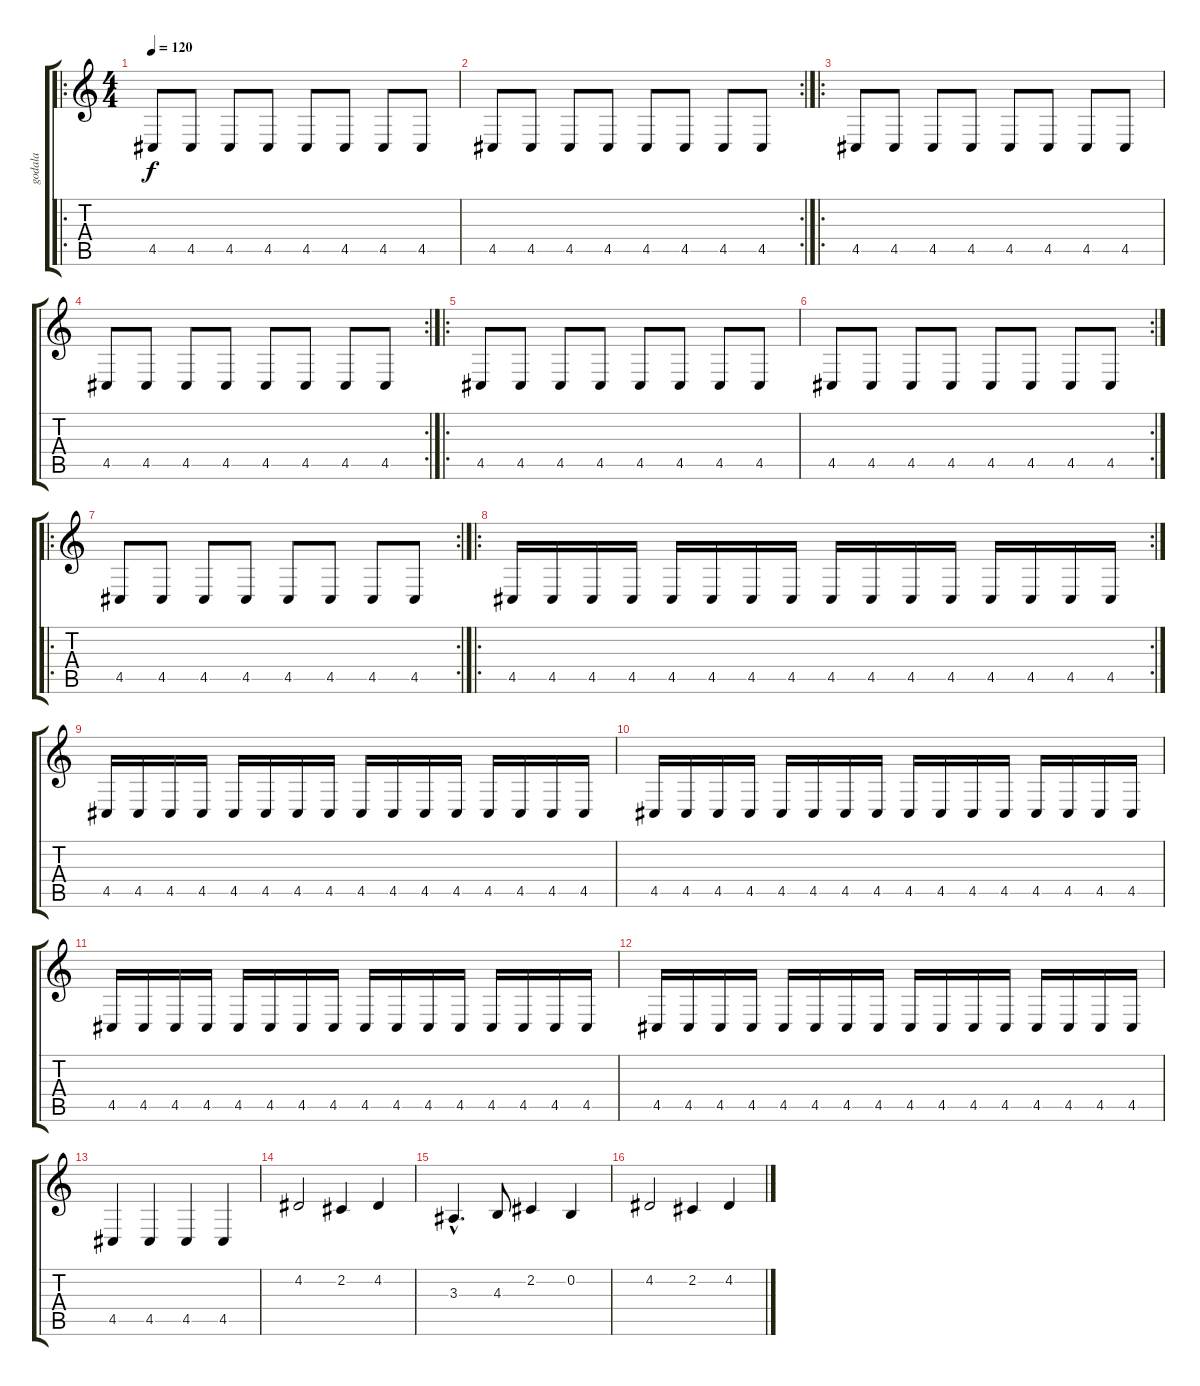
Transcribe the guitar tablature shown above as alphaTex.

\track ("godala" "godala") {instrument stringensemble1}
\staff {score tabs}
\tuning (E4 B3 G3 D3 A2 E2) {hide}
\ro
\ts (4 4)
\tempo 120
\clef g2
\ks c
4.5.8{dy f} 4.5.8 4.5.8 4.5.8 4.5.8 4.5.8 4.5.8 4.5.8 |
\rc 2
4.5.8 4.5.8 4.5.8 4.5.8 4.5.8 4.5.8 4.5.8 4.5.8 |
\ro
4.5.8 4.5.8 4.5.8 4.5.8 4.5.8 4.5.8 4.5.8 4.5.8 |
\rc 2
4.5.8 4.5.8 4.5.8 4.5.8 4.5.8 4.5.8 4.5.8 4.5.8 |
\ro
4.5.8 4.5.8 4.5.8 4.5.8 4.5.8 4.5.8 4.5.8 4.5.8 |
\rc 2
4.5.8 4.5.8 4.5.8 4.5.8 4.5.8 4.5.8 4.5.8 4.5.8 |
\ro
\rc 2
4.5.8 4.5.8 4.5.8 4.5.8 4.5.8 4.5.8 4.5.8 4.5.8 |
\ro
\rc 2
4.5.16 4.5.16 4.5.16 4.5.16 4.5.16 4.5.16 4.5.16 4.5.16 4.5.16 4.5.16 4.5.16 4.5.16 4.5.16 4.5.16 4.5.16 4.5.16 |
4.5.16 4.5.16 4.5.16 4.5.16 4.5.16 4.5.16 4.5.16 4.5.16 4.5.16 4.5.16 4.5.16 4.5.16 4.5.16 4.5.16 4.5.16 4.5.16 |
4.5.16 4.5.16 4.5.16 4.5.16 4.5.16 4.5.16 4.5.16 4.5.16 4.5.16 4.5.16 4.5.16 4.5.16 4.5.16 4.5.16 4.5.16 4.5.16 |
4.5.16 4.5.16 4.5.16 4.5.16 4.5.16 4.5.16 4.5.16 4.5.16 4.5.16 4.5.16 4.5.16 4.5.16 4.5.16 4.5.16 4.5.16 4.5.16 |
4.5.16 4.5.16 4.5.16 4.5.16 4.5.16 4.5.16 4.5.16 4.5.16 4.5.16 4.5.16 4.5.16 4.5.16 4.5.16 4.5.16 4.5.16 4.5.16 |
4.5.4 4.5.4 4.5.4 4.5.4 |
4.2.2 2.2.4 4.2.4 |
3.3{hac}.4{d} 4.3.8 2.2.4 0.2.4 |
4.2.2 2.2.4 4.2.4
